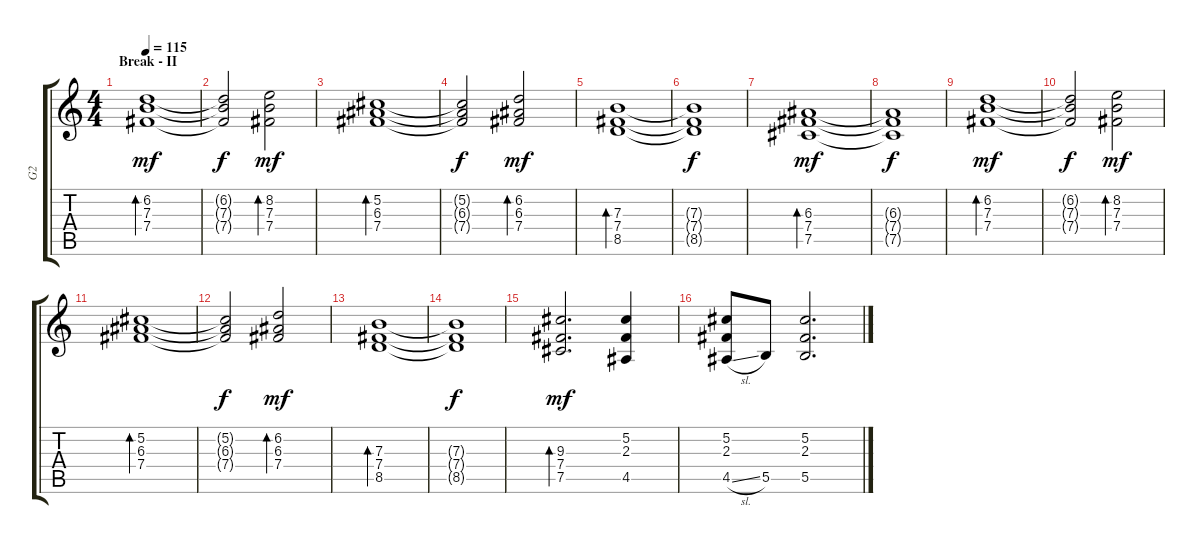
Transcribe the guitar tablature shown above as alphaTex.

\track ("G2" "G2") {instrument electricguitarclean}
\staff {score tabs}
\tuning (Db4 Ab3 E3 B2 Gb2 B1) {hide}
\ts (4 4)
\section ("" "Break - II")
\tempo 115
\clef g2
\ks c
(6.2 7.3 7.4).1{bd 480 dy mf} |
(6.2{t} 7.3{t} 7.4{t}).2{dy f} (8.2 7.3 7.4).2{bd 480 dy mf} |
(5.2 6.3 7.4).1{bd 480} |
(5.2{t} 6.3{t} 7.4{t}).2{dy f} (6.2 6.3 7.4).2{bd 480 dy mf} |
(7.3 7.4 8.5).1{bd 480} |
(7.3{t} 7.4{t} 8.5{t}).1{dy f} |
(6.3 7.4 7.5).1{bd 480 dy mf} |
(6.3{t} 7.4{t} 7.5{t}).1{dy f} |
(6.2 7.3 7.4).1{bd 480 dy mf} |
(6.2{t} 7.3{t} 7.4{t}).2{dy f} (8.2 7.3 7.4).2{bd 480 dy mf} |
(5.2 6.3 7.4).1{bd 480} |
(5.2{t} 6.3{t} 7.4{t}).2{dy f} (6.2 6.3 7.4).2{bd 480 dy mf} |
(7.3 7.4 8.5).1{bd 480} |
(7.3{t} 7.4{t} 8.5{t}).1{dy f} |
(9.3 7.4 7.5).2{d bd 480 dy mf} (5.2 2.3 4.5).4 |
(5.2 2.3 4.5{sl}).8 5.5.8 (5.2 2.3 5.5).2{d}
